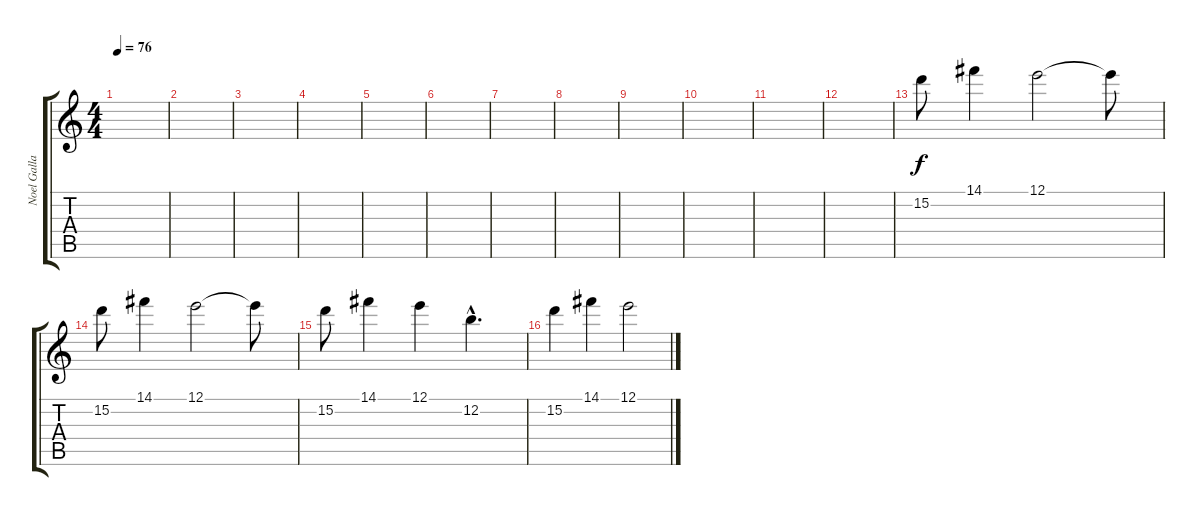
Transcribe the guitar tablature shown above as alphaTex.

\track ("Noel Gallagher" "Noel Galla") {instrument electricguitarjazz}
\staff {score tabs}
\tuning (E4 B3 G3 D3 A2 E2) {hide}
\ts (4 4)
\tempo 76
\clef g2
\ks c
|
|
|
|
|
|
|
|
|
|
|
|
15.2.8 14.1.4 12.1.2 12.1{t}.8 |
15.2.8 14.1.4 12.1.2 12.1{t}.8 |
15.2.8 14.1.4 12.1.4 12.2{hac}.4{d} |
15.2.4 14.1.4 12.1.2
